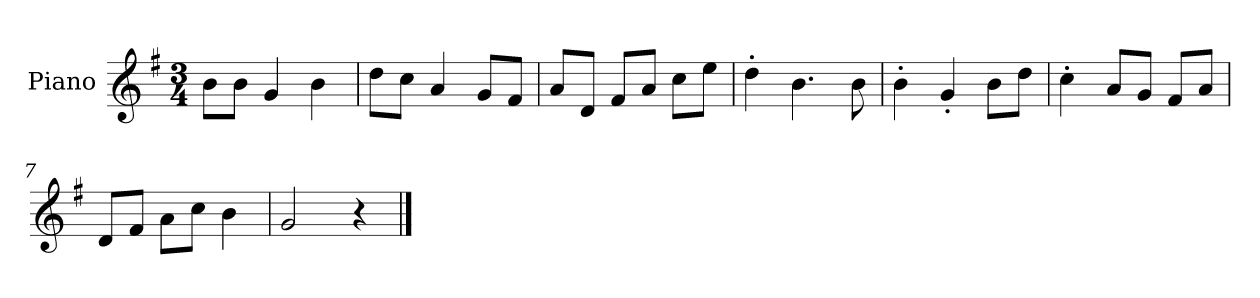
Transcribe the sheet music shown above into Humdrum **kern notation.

**kern
*part1
*staff1
*I"Piano
*I'P-no
*clefG2
*k[f#]
*M3/4
*MM177
=1
8b\L
8b\J
4g/
4b\
=2
8dd\L
8cc\J
4a/
8g/L
8f#/J
=3
8a/L
8d/J
8f#/L
8a/J
8cc\L
8ee\J
=4
4dd'\
4.b\
8b\
=5
4b'\
4g'/
8b\L
8dd\J
=6
4cc'\
8a/L
8g/J
8f#/L
8a/J
=7
8d/L
8f#/J
8a\L
8cc\J
4b\
=8
2g/
4r
==
*-
